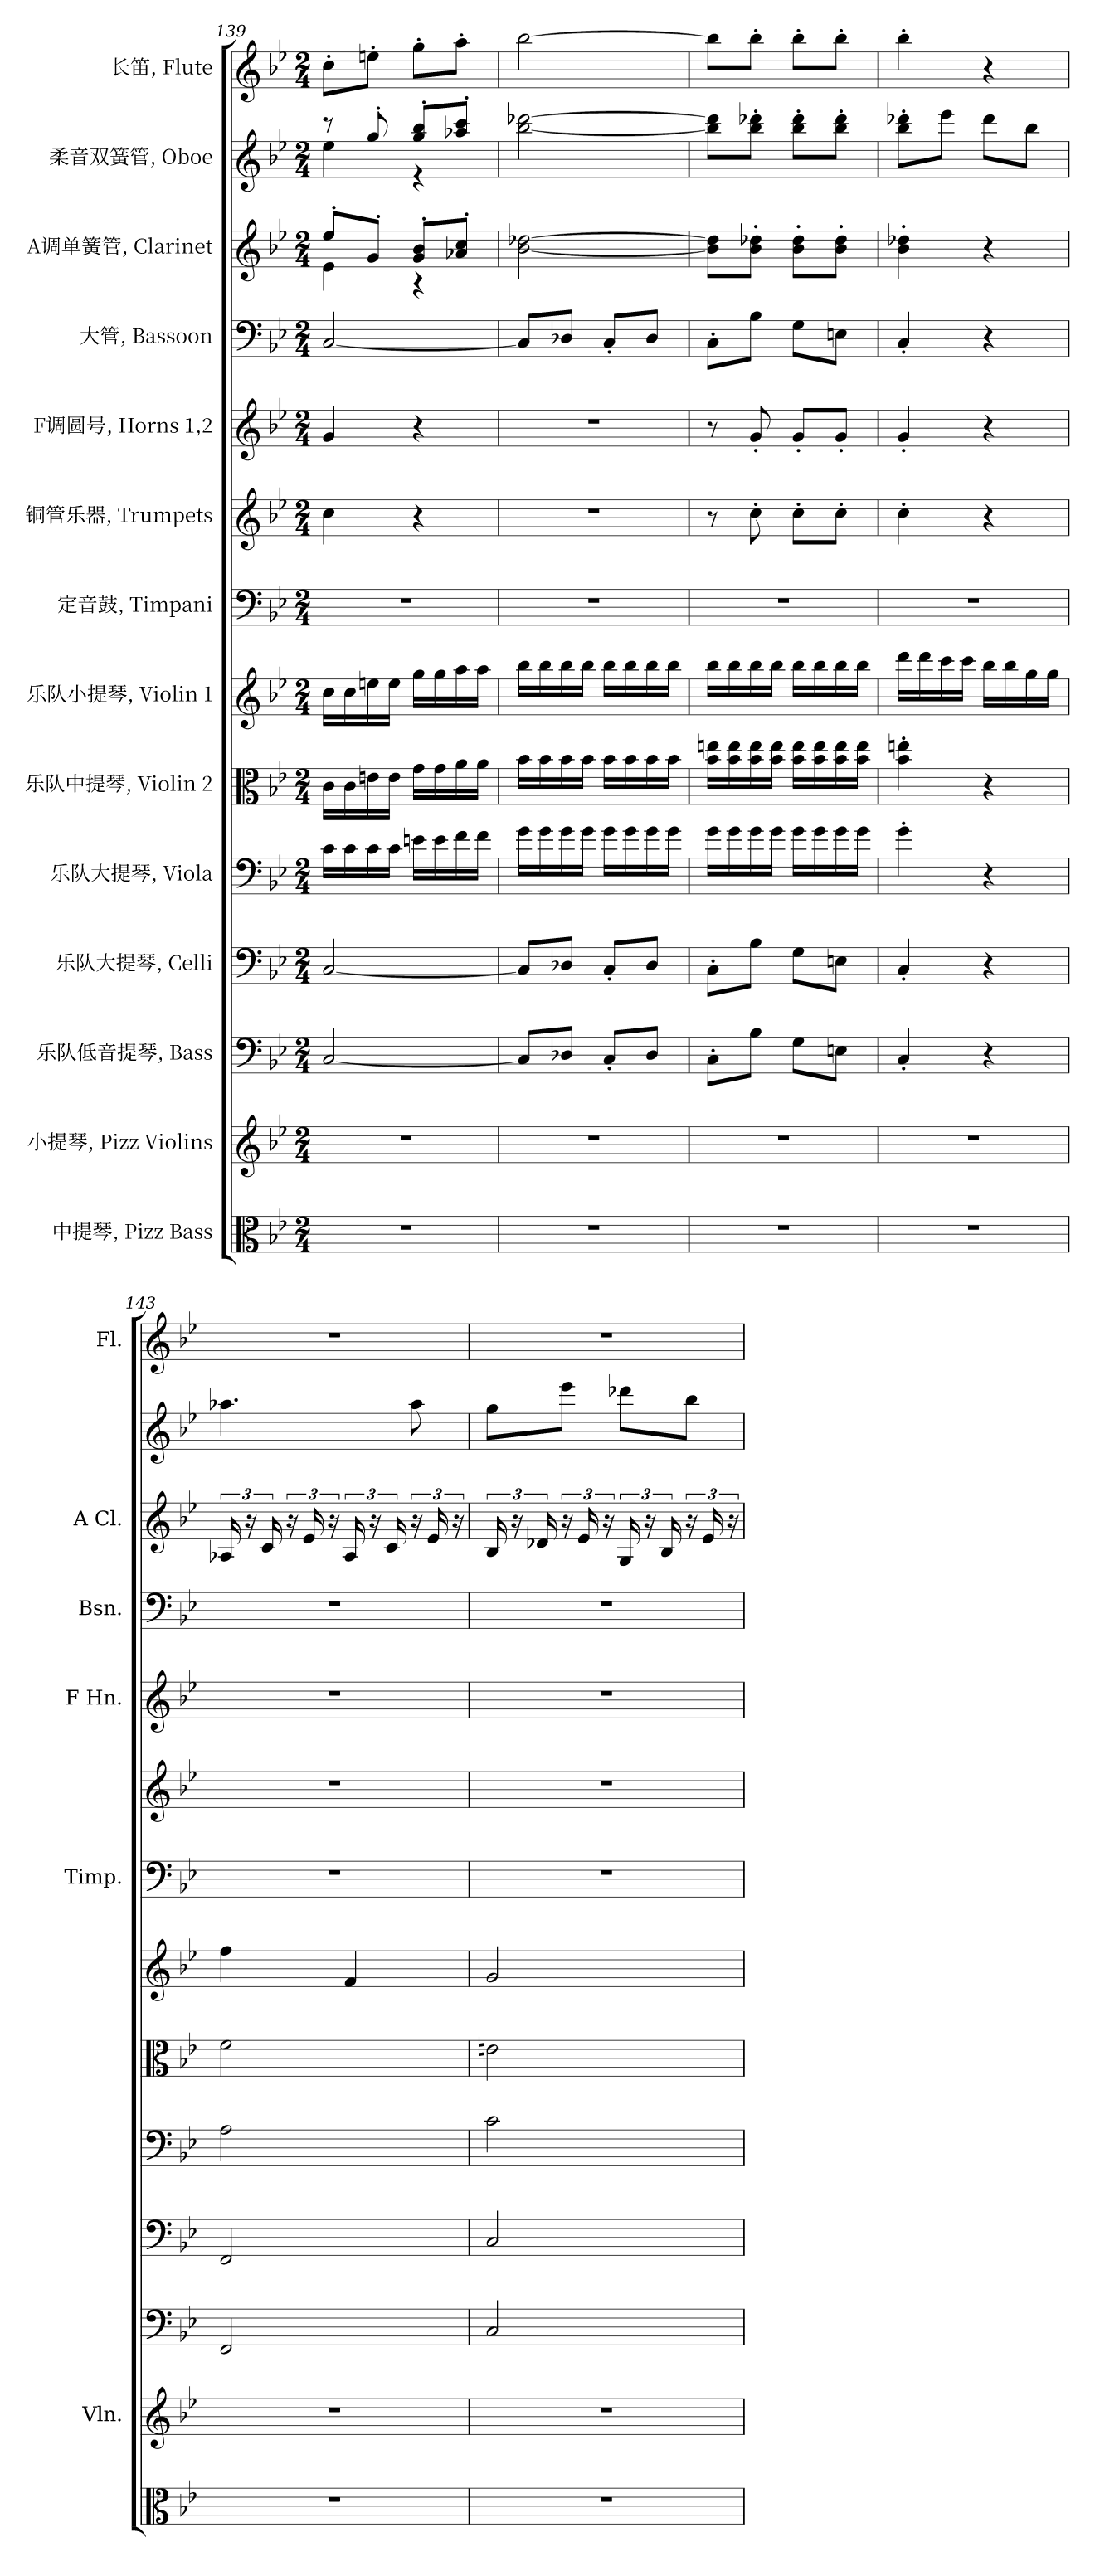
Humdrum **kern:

**kern	**kern	**kern	**kern	**kern	**kern	**kern	**kern	**kern	**kern	**kern	**kern	**kern	**kern
*part14	*part13	*part12	*part11	*part10	*part9	*part8	*part7	*part6	*part5	*part4	*part3	*part2	*part1
*staff14	*staff13	*staff12	*staff11	*staff10	*staff9	*staff8	*staff7	*staff6	*staff5	*staff4	*staff3	*staff2	*staff1
*I"中提琴, Pizz Bass	*I"小提琴, Pizz Violins	*I"乐队低音提琴, Bass	*I"乐队大提琴, Celli	*I"乐队大提琴, Viola	*I"乐队中提琴, Violin 2	*I"乐队小提琴, Violin 1	*I"定音鼓, Timpani	*I"铜管乐器, Trumpets	*I"F调圆号, Horns 1,2	*I"大管, Bassoon	*I"A调单簧管, Clarinet	*I"柔音双簧管, Oboe	*I"长笛, Flute
*	*I'Vln.	*	*	*	*	*	*I'Timp.	*	*I'F Hn.	*I'Bsn.	*I'A Cl.	*	*I'Fl.
!!LO:PB:g=z
*clefC3	*clefG2	*clefF4	*clefF4	*clefF4	*clefC3	*clefG2	*clefF4	*clefG2	*clefG2	*clefF4	*clefG2	*clefG2	*clefG2
*	*	*ITrd7c12	*	*	*	*	*	*	*ITrd4c7	*	*ITrd2c3	*ITrd2c3	*
*k[b-e-]	*k[b-e-]	*k[b-e-]	*k[b-e-]	*k[b-e-]	*k[b-e-]	*k[b-e-]	*k[b-e-]	*k[b-e-]	*k[b-e-a-]	*k[b-e-]	*k[f#]	*k[f#]	*k[b-e-]
*M2/4	*M2/4	*M2/4	*M2/4	*M2/4	*M2/4	*M2/4	*M2/4	*M2/4	*M2/4	*M2/4	*M2/4	*M2/4	*M2/4
=139	=139	=139	=139	=139	=139	=139	=139	=139	=139	=139	=139	=139	=139
*	*	*	*	*	*	*	*	*	*	*	*^	*^	*
2r	2r	[2CC/	[2C/	16c\LL	16c\LL	16cc\LL	2r	4cc\	4c/	[2C/	8cc'/L	4c\	8r	4cc\	8cc'\L
.	.	.	.	16c\	16c\	16cc\	.	.	.	.	.	.	.	.	.
.	.	.	.	16c\	16en\	16een\	.	.	.	.	8e'/J	.	8ee'/	.	8een'\J
.	.	.	.	16c\JJ	16e\JJ	16ee\JJ	.	.	.	.	.	.	.	.	.
.	.	.	.	16en\LL	16g\LL	16gg\LL	.	4r	4r	.	8e/' 8g/'L	4r	8ee/' 8gg/'L	4r	8gg'\L
.	.	.	.	16e\	16g\	16gg\	.	.	.	.	.	.	.	.	.
.	.	.	.	16f\	16a\	16aa\	.	.	.	.	8fn/' 8a/'J	.	8ffn/' 8aa/'J	.	8aa'\J
.	.	.	.	16f\JJ	16a\JJ	16aa\JJ	.	.	.	.	.	.	.	.	.
*	*	*	*	*	*	*	*	*	*	*	*v	*v	*	*	*
*	*	*	*	*	*	*	*	*	*	*	*	*v	*v	*
=140	=140	=140	=140	=140	=140	=140	=140	=140	=140	=140	=140	=140	=140
2r	2r	8CC/L]	8C/L]	16g\LL	16b-\LL	16bb-\LL	2r	2r	2r	8C/L]	[2g\ [2b-X\	[2gg\ [2bb-X\	[2bb-\
.	.	.	.	16g\	16b-\	16bb-\	.	.	.	.	.	.	.
.	.	8DD-X/J	8D-X/J	16g\	16b-\	16bb-\	.	.	.	8D-X/J	.	.	.
.	.	.	.	16g\JJ	16b-\JJ	16bb-\JJ	.	.	.	.	.	.	.
.	.	8CC'/L	8C'/L	16g\LL	16b-\LL	16bb-\LL	.	.	.	8C'/L	.	.	.
.	.	.	.	16g\	16b-\	16bb-\	.	.	.	.	.	.	.
.	.	8DD-/J	8D-/J	16g\	16b-\	16bb-\	.	.	.	8D-/J	.	.	.
.	.	.	.	16g\JJ	16b-\JJ	16bb-\JJ	.	.	.	.	.	.	.
=141	=141	=141	=141	=141	=141	=141	=141	=141	=141	=141	=141	=141	=141
2r	2r	8CC'\L	8C'\L	16g\LL	16b-\ 16een\LL	16bb-\LL	2r	8r	8r	8C'\L	8g\] 8b-\]L	8gg\] 8bb-\]L	8bb-\L]
.	.	.	.	16g\	16b-\ 16ee\	16bb-\	.	.	.	.	.	.	.
.	.	8BB-\J	8B-\J	16g\	16b-\ 16ee\	16bb-\	.	8cc'\	8c'/	8B-\J	8g\' 8b-X\'J	8gg\' 8bb-X\'J	8bb-'\J
.	.	.	.	16g\JJ	16b-\ 16ee\JJ	16bb-\JJ	.	.	.	.	.	.	.
.	.	8GG\L	8G\L	16g\LL	16b-\ 16ee\LL	16bb-\LL	.	8cc'\L	8c'/L	8G\L	8g\' 8b-\'L	8gg\' 8bb-\'L	8bb-'\L
.	.	.	.	16g\	16b-\ 16ee\	16bb-\	.	.	.	.	.	.	.
.	.	8EEn\J	8En\J	16g\	16b-\ 16ee\	16bb-\	.	8cc'\J	8c'/J	8En\J	8g\' 8b-\'J	8gg\' 8bb-\'J	8bb-'\J
.	.	.	.	16g\JJ	16b-\ 16ee\JJ	16bb-\JJ	.	.	.	.	.	.	.
!!LO:PB:g=z
=142	=142	=142	=142	=142	=142	=142	=142	=142	=142	=142	=142	=142	=142
2r	2r	4CC'/	4C'/	4g'\	4b-\' 4een\'	16ddd\LL	2r	4cc'\	4c'/	4C'/	4g\' 4b-X\'	8gg\' 8bb-X\'L	4bb-'\
.	.	.	.	.	.	16ddd\	.	.	.	.	.	.	.
.	.	.	.	.	.	16ccc\	.	.	.	.	.	8ccc\J	.
.	.	.	.	.	.	16ccc\JJ	.	.	.	.	.	.	.
.	.	4r	4r	4r	4r	16bb-\LL	.	4r	4r	4r	4r	8bb-\L	4r
.	.	.	.	.	.	16bb-\	.	.	.	.	.	.	.
.	.	.	.	.	.	16gg\	.	.	.	.	.	8gg\J	.
.	.	.	.	.	.	16gg\JJ	.	.	.	.	.	.	.
=143	=143	=143	=143	=143	=143	=143	=143	=143	=143	=143	=143	=143	=143
2r	2r	2FFF/	2FF/	2A\	2f\	4ff\	2r	2r	2r	2r	24Fn/	4.ffn\	2r
.	.	.	.	.	.	.	.	.	.	.	24r	.	.
.	.	.	.	.	.	.	.	.	.	.	24A/	.	.
.	.	.	.	.	.	.	.	.	.	.	24r	.	.
.	.	.	.	.	.	.	.	.	.	.	24c/	.	.
.	.	.	.	.	.	.	.	.	.	.	24r	.	.
.	.	.	.	.	.	4f/	.	.	.	.	24F/	.	.
.	.	.	.	.	.	.	.	.	.	.	24r	.	.
.	.	.	.	.	.	.	.	.	.	.	24A/	.	.
.	.	.	.	.	.	.	.	.	.	.	24r	8ff\	.
.	.	.	.	.	.	.	.	.	.	.	24c/	.	.
.	.	.	.	.	.	.	.	.	.	.	24r	.	.
!!LO:PB:g=z
=144	=144	=144	=144	=144	=144	=144	=144	=144	=144	=144	=144	=144	=144
2r	2r	2CC/	2C/	2c\	2en\	2g/	2r	2r	2r	2r	24G/	8ee\L	2r
.	.	.	.	.	.	.	.	.	.	.	24r	.	.
.	.	.	.	.	.	.	.	.	.	.	24B-X/	.	.
.	.	.	.	.	.	.	.	.	.	.	24r	8ccc\J	.
.	.	.	.	.	.	.	.	.	.	.	24c/	.	.
.	.	.	.	.	.	.	.	.	.	.	24r	.	.
.	.	.	.	.	.	.	.	.	.	.	24E/	8bb-X\L	.
.	.	.	.	.	.	.	.	.	.	.	24r	.	.
.	.	.	.	.	.	.	.	.	.	.	24G/	.	.
.	.	.	.	.	.	.	.	.	.	.	24r	8gg\J	.
.	.	.	.	.	.	.	.	.	.	.	24c/	.	.
.	.	.	.	.	.	.	.	.	.	.	24r	.	.
=	=	=	=	=	=	=	=	=	=	=	=	=	=
*-	*-	*-	*-	*-	*-	*-	*-	*-	*-	*-	*-	*-	*-
